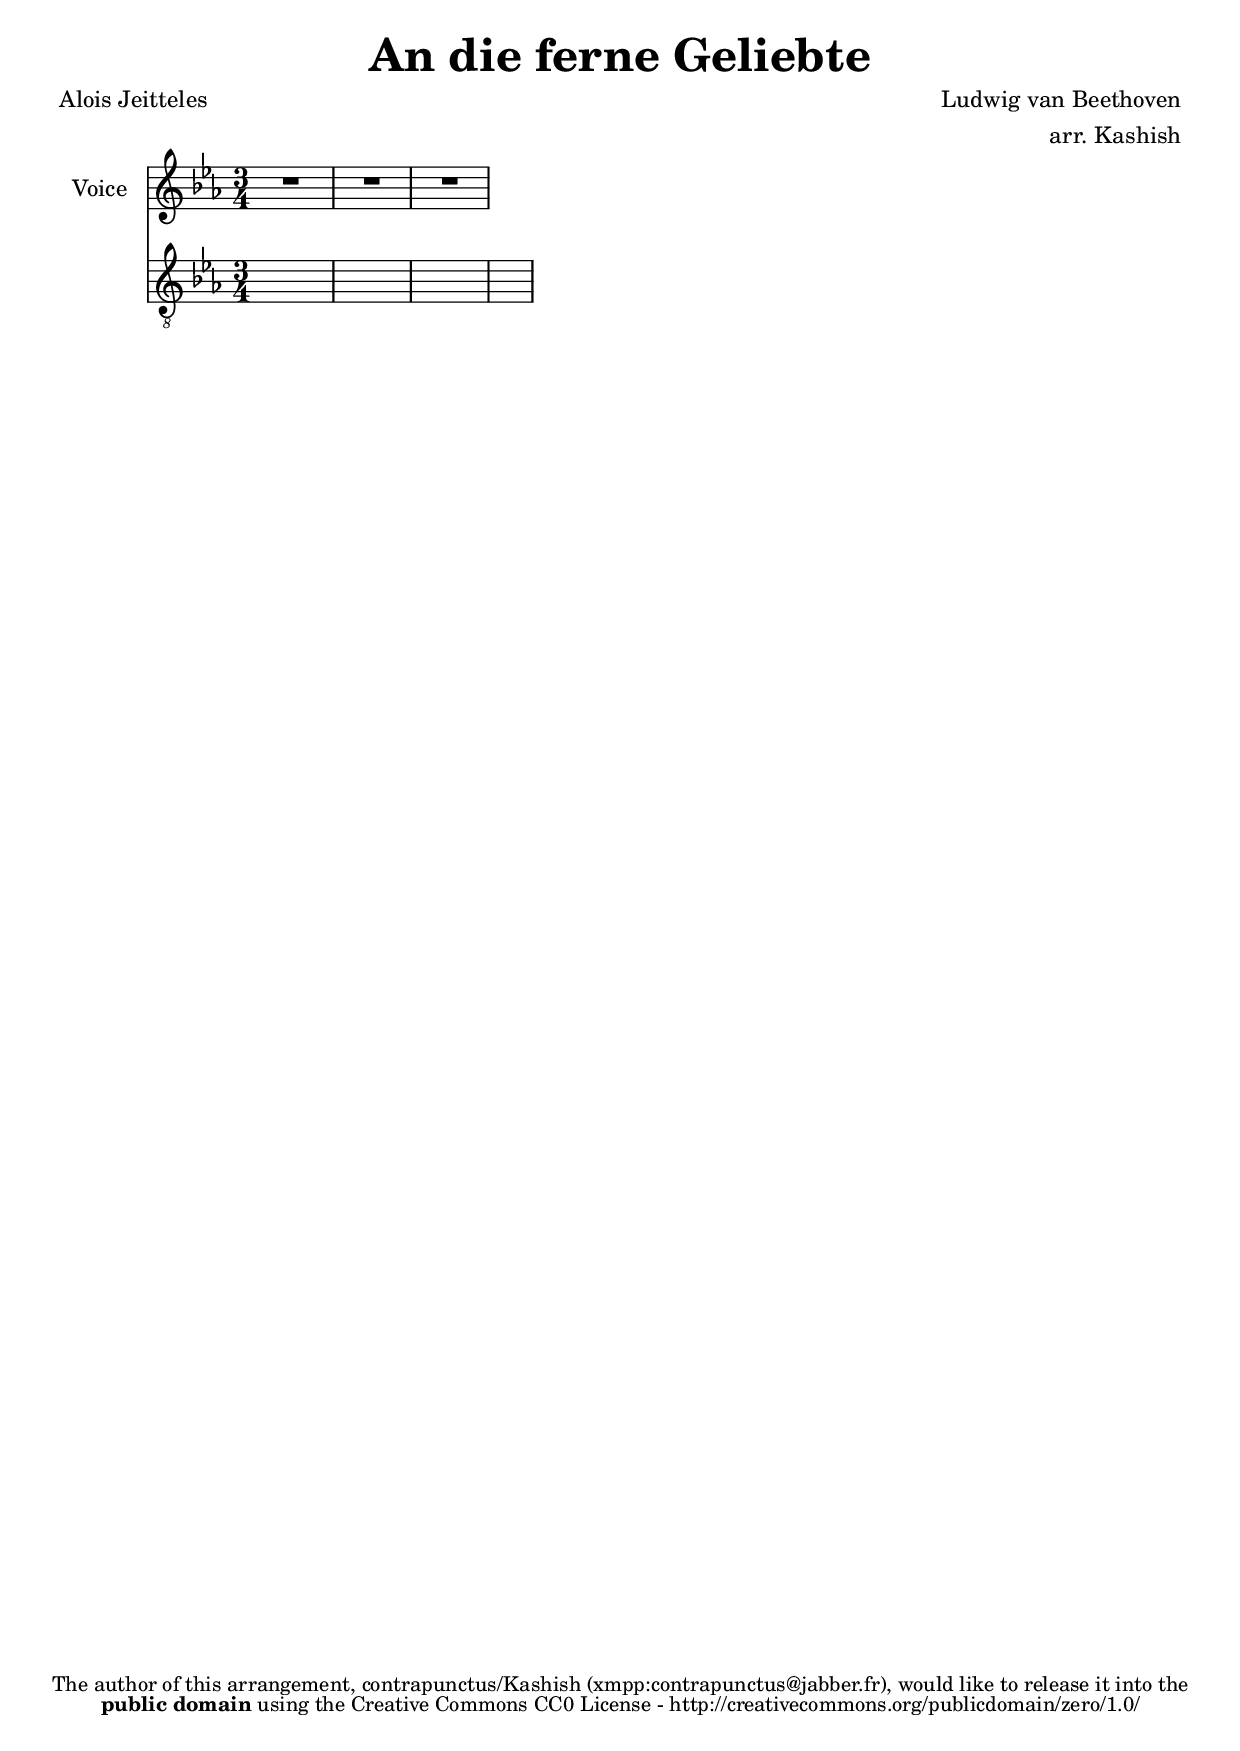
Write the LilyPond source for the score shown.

\version "2.18.2"

\version "2.18.2"

common = {
  \time 3/4
  \key ees \major
}

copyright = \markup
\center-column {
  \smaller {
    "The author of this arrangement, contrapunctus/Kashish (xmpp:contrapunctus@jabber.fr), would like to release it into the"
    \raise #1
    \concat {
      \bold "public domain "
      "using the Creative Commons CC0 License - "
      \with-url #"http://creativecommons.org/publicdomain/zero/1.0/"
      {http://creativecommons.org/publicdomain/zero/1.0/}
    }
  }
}


\version "2.18.2"

voice = \relative c' {
  \set Staff.instrumentName = "Voice"
  \common

  \barNumberCheck #1
  R2. | R2. | R2. |

}

voiceLyrics = \lyricsto "voice" {

}

chorusLyrics = \lyricsto "chorusVoice" {

}

scoreLyrics = \markup {
  \column {

    \line { }
    \vspace #1

  }
}


\version "2.20.0"

melody = \relative c'' {
  \common

  \barNumberCheck #1
  s2. | s2. | s2. | s2. |

}

middle = \relative c' {
  \common

  \barNumberCheck #1
  s2. | s2. | s2. | s2. |

}

bass = \relative c, {
  \common

  \barNumberCheck #1
  s2. | s2. | s2. | s2. |

}

guitar = {
  \clef "treble_8"

  <<
    \melody \\
    \voiceThree \middle \\
    \voiceTwo \bass
  >>
}


\header {
  title    = \markup \fontsize #2 "An die ferne Geliebte"
  composer = "Ludwig van Beethoven"
  poet = "Alois Jeitteles"
  arranger = "arr. Kashish"
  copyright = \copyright

}

\score {
  <<
    \new Staff << \new Voice = "voice" { \voice } >>
    \new Lyrics \voiceLyrics
    \new Staff << \new Voice { \guitar } >>
  >>

  \layout {
    \context {
      \Staff \RemoveEmptyStaves
    }
  }
}

\scoreLyrics
